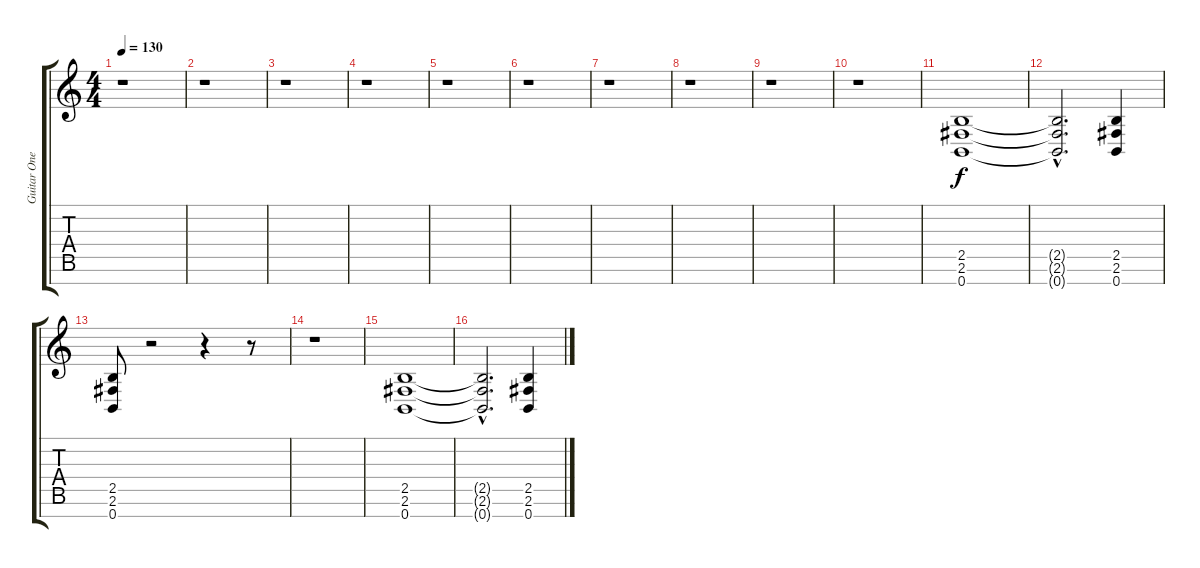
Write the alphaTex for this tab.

\track ("Guitar One" "Guitar One") {instrument distortionguitar}
\staff {score tabs}
\tuning (E4 B3 G3 D3 A2 E2 B1) {hide}
\ts (4 4)
\tempo 130
\clef g2
\ks c
r.1{dy f instrument distortionguitar} |
r.1 |
r.1 |
r.1 |
r.1 |
r.1 |
r.1 |
r.1 |
r.1 |
r.1 |
(2.5 2.6 0.7).1 |
(2.5{hac t} 2.6{hac t} 0.7{hac t}).2{d} (2.5 2.6 0.7).4 |
(2.5 2.6 0.7).8 r.2 r.4 r.8 |
r.1 |
(2.5 2.6 0.7).1 |
(2.5{hac t} 2.6{hac t} 0.7{hac t}).2{d} (2.5 2.6 0.7).4
